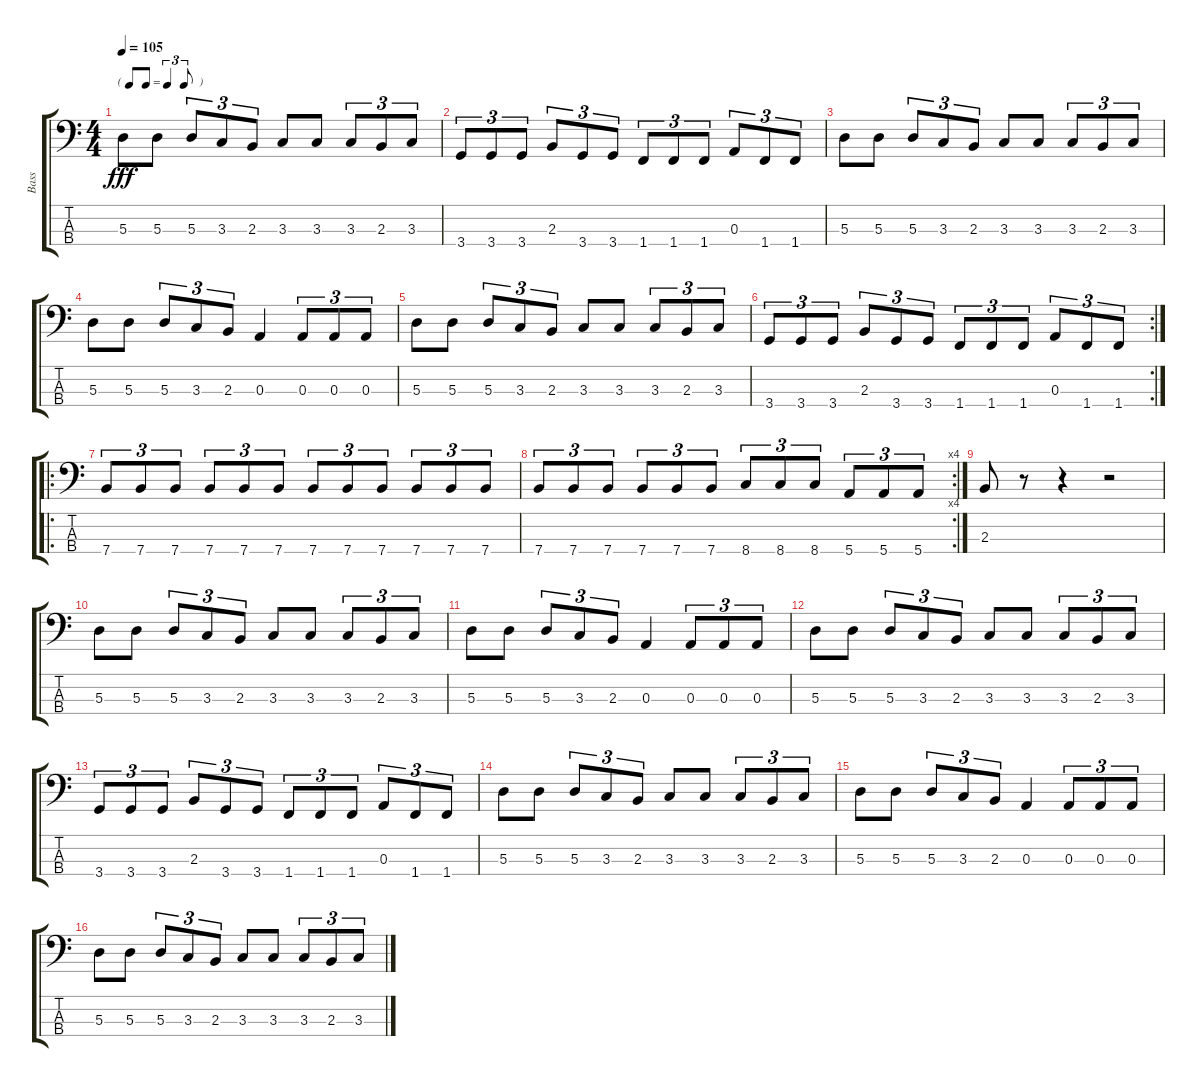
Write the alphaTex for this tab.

\track ("Bass" "Bass") {instrument electricbassfinger}
\staff {score tabs}
\tuning (G2 D2 A1 E1) {hide}
\ts (4 4)
\tf triplet8th
\tempo 105
\clef f4
\ks c
5.3.8{dy fff} 5.3.8 5.3.8{tu (3 2)} 3.3.8{tu (3 2)} 2.3.8{tu (3 2)} 3.3.8 3.3.8 3.3.8{tu (3 2)} 2.3.8{tu (3 2)} 3.3.8{tu (3 2)} |
3.4.8{tu (3 2)} 3.4.8{tu (3 2)} 3.4.8{tu (3 2)} 2.3.8{tu (3 2)} 3.4.8{tu (3 2)} 3.4.8{tu (3 2)} 1.4.8{tu (3 2)} 1.4.8{tu (3 2)} 1.4.8{tu (3 2)} 0.3.8{tu (3 2)} 1.4.8{tu (3 2)} 1.4.8{tu (3 2)} |
5.3.8 5.3.8 5.3.8{tu (3 2)} 3.3.8{tu (3 2)} 2.3.8{tu (3 2)} 3.3.8 3.3.8 3.3.8{tu (3 2)} 2.3.8{tu (3 2)} 3.3.8{tu (3 2)} |
5.3.8 5.3.8 5.3.8{tu (3 2)} 3.3.8{tu (3 2)} 2.3.8{tu (3 2)} 0.3.4 0.3.8{tu (3 2)} 0.3.8{tu (3 2)} 0.3.8{tu (3 2)} |
5.3.8 5.3.8 5.3.8{tu (3 2)} 3.3.8{tu (3 2)} 2.3.8{tu (3 2)} 3.3.8 3.3.8 3.3.8{tu (3 2)} 2.3.8{tu (3 2)} 3.3.8{tu (3 2)} |
\rc 2
3.4.8{tu (3 2)} 3.4.8{tu (3 2)} 3.4.8{tu (3 2)} 2.3.8{tu (3 2)} 3.4.8{tu (3 2)} 3.4.8{tu (3 2)} 1.4.8{tu (3 2)} 1.4.8{tu (3 2)} 1.4.8{tu (3 2)} 0.3.8{tu (3 2)} 1.4.8{tu (3 2)} 1.4.8{tu (3 2)} |
\ro
7.4.8{tu (3 2)} 7.4.8{tu (3 2)} 7.4.8{tu (3 2)} 7.4.8{tu (3 2)} 7.4.8{tu (3 2)} 7.4.8{tu (3 2)} 7.4.8{tu (3 2)} 7.4.8{tu (3 2)} 7.4.8{tu (3 2)} 7.4.8{tu (3 2)} 7.4.8{tu (3 2)} 7.4.8{tu (3 2)} |
\rc 4
7.4.8{tu (3 2)} 7.4.8{tu (3 2)} 7.4.8{tu (3 2)} 7.4.8{tu (3 2)} 7.4.8{tu (3 2)} 7.4.8{tu (3 2)} 8.4.8{tu (3 2)} 8.4.8{tu (3 2)} 8.4.8{tu (3 2)} 5.4.8{tu (3 2)} 5.4.8{tu (3 2)} 5.4.8{tu (3 2)} |
2.3.8 r.8 r.4 r.2 |
5.3.8 5.3.8 5.3.8{tu (3 2)} 3.3.8{tu (3 2)} 2.3.8{tu (3 2)} 3.3.8 3.3.8 3.3.8{tu (3 2)} 2.3.8{tu (3 2)} 3.3.8{tu (3 2)} |
5.3.8 5.3.8 5.3.8{tu (3 2)} 3.3.8{tu (3 2)} 2.3.8{tu (3 2)} 0.3.4 0.3.8{tu (3 2)} 0.3.8{tu (3 2)} 0.3.8{tu (3 2)} |
5.3.8 5.3.8 5.3.8{tu (3 2)} 3.3.8{tu (3 2)} 2.3.8{tu (3 2)} 3.3.8 3.3.8 3.3.8{tu (3 2)} 2.3.8{tu (3 2)} 3.3.8{tu (3 2)} |
3.4.8{tu (3 2)} 3.4.8{tu (3 2)} 3.4.8{tu (3 2)} 2.3.8{tu (3 2)} 3.4.8{tu (3 2)} 3.4.8{tu (3 2)} 1.4.8{tu (3 2)} 1.4.8{tu (3 2)} 1.4.8{tu (3 2)} 0.3.8{tu (3 2)} 1.4.8{tu (3 2)} 1.4.8{tu (3 2)} |
5.3.8 5.3.8 5.3.8{tu (3 2)} 3.3.8{tu (3 2)} 2.3.8{tu (3 2)} 3.3.8 3.3.8 3.3.8{tu (3 2)} 2.3.8{tu (3 2)} 3.3.8{tu (3 2)} |
5.3.8 5.3.8 5.3.8{tu (3 2)} 3.3.8{tu (3 2)} 2.3.8{tu (3 2)} 0.3.4 0.3.8{tu (3 2)} 0.3.8{tu (3 2)} 0.3.8{tu (3 2)} |
5.3.8 5.3.8 5.3.8{tu (3 2)} 3.3.8{tu (3 2)} 2.3.8{tu (3 2)} 3.3.8 3.3.8 3.3.8{tu (3 2)} 2.3.8{tu (3 2)} 3.3.8{tu (3 2)}
